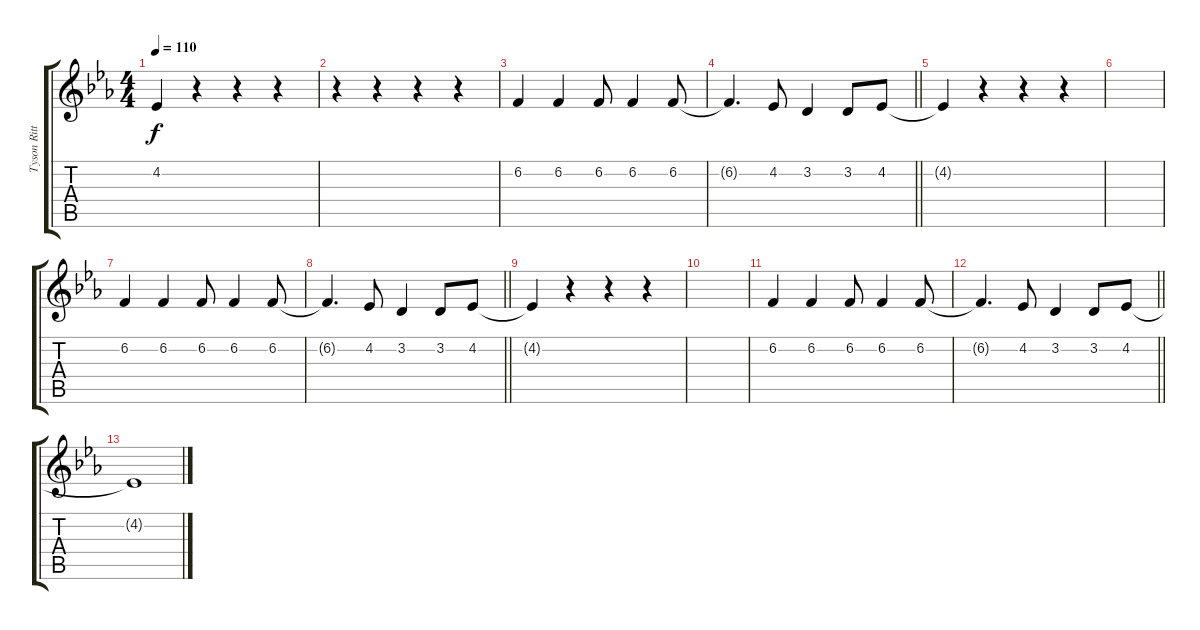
\track ("Tyson Ritter (Vocals)" "Tyson Ritt") {instrument oboe}
\staff {score tabs}
\tuning (E4 B3 G3 D3 A2 E2) {hide}
\ts (4 4)
\tempo 110
\clef g2
\ks eb
4.2{t}.4{dy f} r.4 r.4 r.4 |
r.4 r.4 r.4 r.4 |
6.2.4 6.2.4 6.2.8 6.2.4 6.2.8 |
\barLineRight lightlight
6.2{t}.4{d} 4.2.8 3.2.4 3.2.8 4.2.8 |
4.2{t}.4 r.4 r.4 r.4 |
|
6.2.4 6.2.4 6.2.8 6.2.4 6.2.8 |
\barLineRight lightlight
6.2{t}.4{d} 4.2.8 3.2.4 3.2.8 4.2.8 |
4.2{t}.4 r.4 r.4 r.4 |
|
6.2.4 6.2.4 6.2.8 6.2.4 6.2.8 |
\barLineRight lightlight
6.2{t}.4{d} 4.2.8 3.2.4 3.2.8 4.2.8 |
4.2{t}.1
